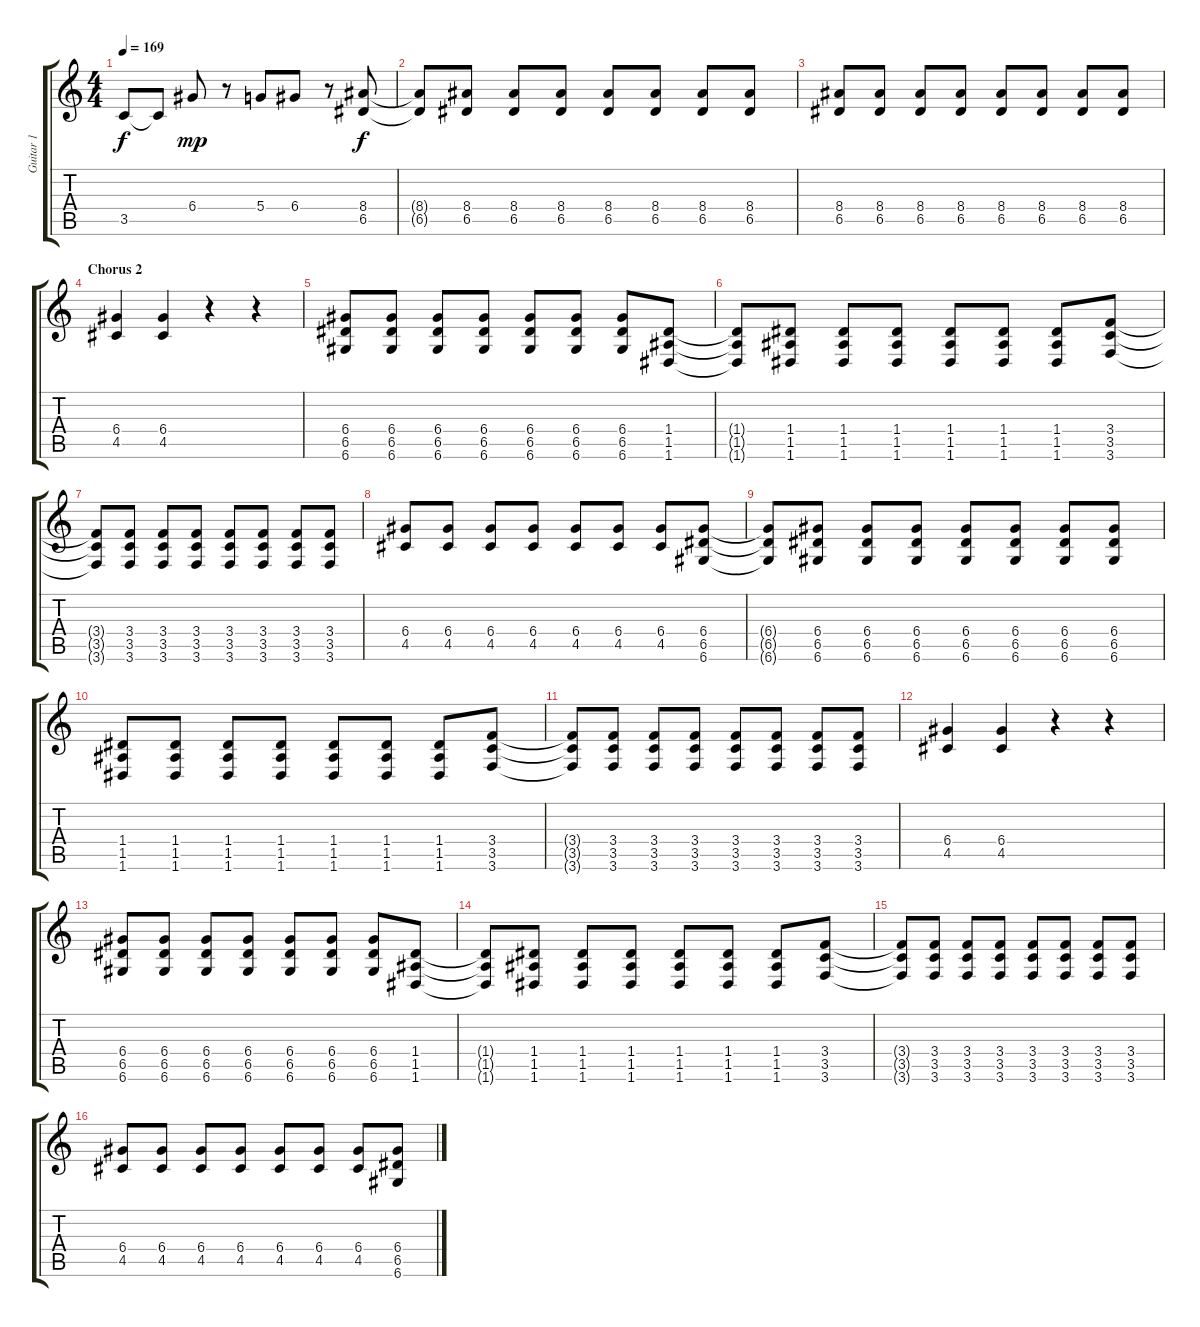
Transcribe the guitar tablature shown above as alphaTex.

\track ("Guitar 1" "Guitar 1") {instrument distortionguitar}
\staff {score tabs}
\tuning (E4 B3 G3 D3 A2 D2) {hide}
\ts (4 4)
\tempo 169
\clef g2
\ks c
3.5{t}.8{dy f} 3.5{t}.8 6.4.8{dy mp} r.8 5.4.8 6.4.8 r.8 (8.4 6.5).8{dy f} |
(8.4{t} 6.5{t}).8 (8.4 6.5).8 (8.4 6.5).8 (8.4 6.5).8 (8.4 6.5).8 (8.4 6.5).8 (8.4 6.5).8 (8.4 6.5).8 |
(8.4 6.5).8 (8.4 6.5).8 (8.4 6.5).8 (8.4 6.5).8 (8.4 6.5).8 (8.4 6.5).8 (8.4 6.5).8 (8.4 6.5).8 |
\section ("" "Chorus 2")
(6.4 4.5).4 (6.4 4.5).4 r.4 r.4 |
(6.4 6.5 6.6).8 (6.4 6.5 6.6).8 (6.4 6.5 6.6).8 (6.4 6.5 6.6).8 (6.4 6.5 6.6).8 (6.4 6.5 6.6).8 (6.4 6.5 6.6).8 (1.4 1.5 1.6).8 |
(1.4{t} 1.5{t} 1.6{t}).8 (1.4 1.5 1.6).8 (1.4 1.5 1.6).8 (1.4 1.5 1.6).8 (1.4 1.5 1.6).8 (1.4 1.5 1.6).8 (1.4 1.5 1.6).8 (3.4 3.5 3.6).8 |
(3.4{t} 3.5{t} 3.6{t}).8 (3.4 3.5 3.6).8 (3.4 3.5 3.6).8 (3.4 3.5 3.6).8 (3.4 3.5 3.6).8 (3.4 3.5 3.6).8 (3.4 3.5 3.6).8 (3.4 3.5 3.6).8 |
(6.4 4.5).8 (6.4 4.5).8 (6.4 4.5).8 (6.4 4.5).8 (6.4 4.5).8 (6.4 4.5).8 (6.4 4.5).8 (6.4 6.5 6.6).8 |
(6.4{t} 6.5{t} 6.6{t}).8 (6.4 6.5 6.6).8 (6.4 6.5 6.6).8 (6.4 6.5 6.6).8 (6.4 6.5 6.6).8 (6.4 6.5 6.6).8 (6.4 6.5 6.6).8 (6.4 6.5 6.6).8 |
(1.4 1.5 1.6).8 (1.4 1.5 1.6).8 (1.4 1.5 1.6).8 (1.4 1.5 1.6).8 (1.4 1.5 1.6).8 (1.4 1.5 1.6).8 (1.4 1.5 1.6).8 (3.4 3.5 3.6).8 |
(3.4{t} 3.5{t} 3.6{t}).8 (3.4 3.5 3.6).8 (3.4 3.5 3.6).8 (3.4 3.5 3.6).8 (3.4 3.5 3.6).8 (3.4 3.5 3.6).8 (3.4 3.5 3.6).8 (3.4 3.5 3.6).8 |
(6.4 4.5).4 (6.4 4.5).4 r.4 r.4 |
(6.4 6.5 6.6).8 (6.4 6.5 6.6).8 (6.4 6.5 6.6).8 (6.4 6.5 6.6).8 (6.4 6.5 6.6).8 (6.4 6.5 6.6).8 (6.4 6.5 6.6).8 (1.4 1.5 1.6).8 |
(1.4{t} 1.5{t} 1.6{t}).8 (1.4 1.5 1.6).8 (1.4 1.5 1.6).8 (1.4 1.5 1.6).8 (1.4 1.5 1.6).8 (1.4 1.5 1.6).8 (1.4 1.5 1.6).8 (3.4 3.5 3.6).8 |
(3.4{t} 3.5{t} 3.6{t}).8 (3.4 3.5 3.6).8 (3.4 3.5 3.6).8 (3.4 3.5 3.6).8 (3.4 3.5 3.6).8 (3.4 3.5 3.6).8 (3.4 3.5 3.6).8 (3.4 3.5 3.6).8 |
(6.4 4.5).8 (6.4 4.5).8 (6.4 4.5).8 (6.4 4.5).8 (6.4 4.5).8 (6.4 4.5).8 (6.4 4.5).8 (6.4 6.5 6.6).8
